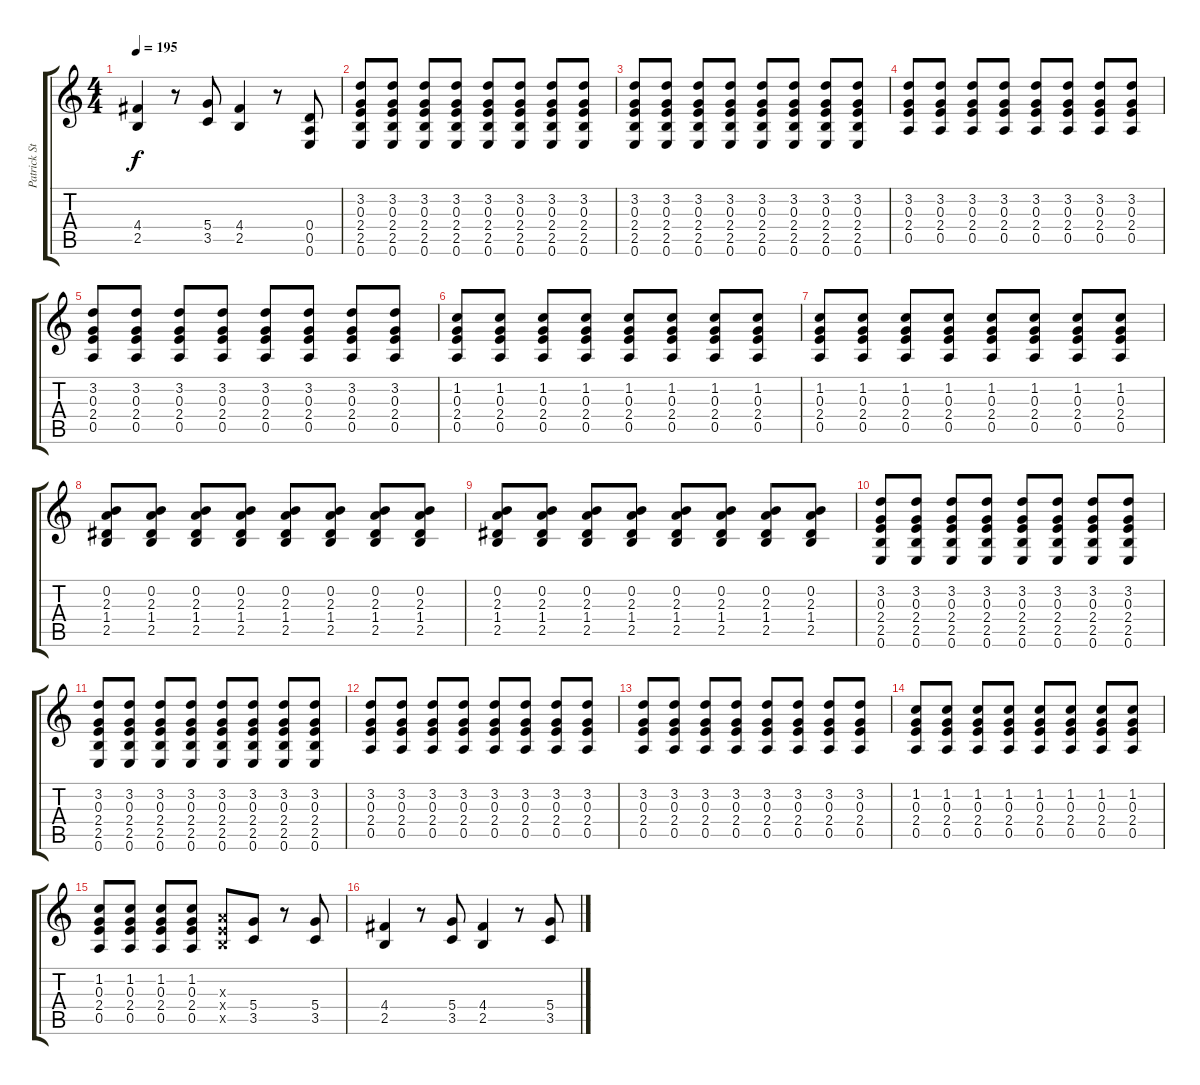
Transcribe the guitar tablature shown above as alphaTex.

\track ("Patrick Stump - Rhythm Guitar (Left)" "Patrick St") {instrument distortionguitar}
\staff {score tabs}
\tuning (E4 B3 G3 D3 A2 E2) {hide}
\ts (4 4)
\tempo 195
\clef g2
\ks c
(4.4 2.5).4{dy f} r.8 (5.4 3.5).8 (4.4 2.5).4 r.8 (0.4 0.5 0.6).8 |
(3.2 0.3 2.4 2.5 0.6).8 (3.2 0.3 2.4 2.5 0.6).8 (3.2 0.3 2.4 2.5 0.6).8 (3.2 0.3 2.4 2.5 0.6).8 (3.2 0.3 2.4 2.5 0.6).8 (3.2 0.3 2.4 2.5 0.6).8 (3.2 0.3 2.4 2.5 0.6).8 (3.2 0.3 2.4 2.5 0.6).8 |
(3.2 0.3 2.4 2.5 0.6).8 (3.2 0.3 2.4 2.5 0.6).8 (3.2 0.3 2.4 2.5 0.6).8 (3.2 0.3 2.4 2.5 0.6).8 (3.2 0.3 2.4 2.5 0.6).8 (3.2 0.3 2.4 2.5 0.6).8 (3.2 0.3 2.4 2.5 0.6).8 (3.2 0.3 2.4 2.5 0.6).8 |
(3.2 0.3 2.4 0.5).8 (3.2 0.3 2.4 0.5).8 (3.2 0.3 2.4 0.5).8 (3.2 0.3 2.4 0.5).8 (3.2 0.3 2.4 0.5).8 (3.2 0.3 2.4 0.5).8 (3.2 0.3 2.4 0.5).8 (3.2 0.3 2.4 0.5).8 |
(3.2 0.3 2.4 0.5).8 (3.2 0.3 2.4 0.5).8 (3.2 0.3 2.4 0.5).8 (3.2 0.3 2.4 0.5).8 (3.2 0.3 2.4 0.5).8 (3.2 0.3 2.4 0.5).8 (3.2 0.3 2.4 0.5).8 (3.2 0.3 2.4 0.5).8 |
(1.2 0.3 2.4 0.5).8 (1.2 0.3 2.4 0.5).8 (1.2 0.3 2.4 0.5).8 (1.2 0.3 2.4 0.5).8 (1.2 0.3 2.4 0.5).8 (1.2 0.3 2.4 0.5).8 (1.2 0.3 2.4 0.5).8 (1.2 0.3 2.4 0.5).8 |
(1.2 0.3 2.4 0.5).8 (1.2 0.3 2.4 0.5).8 (1.2 0.3 2.4 0.5).8 (1.2 0.3 2.4 0.5).8 (1.2 0.3 2.4 0.5).8 (1.2 0.3 2.4 0.5).8 (1.2 0.3 2.4 0.5).8 (1.2 0.3 2.4 0.5).8 |
(0.2 2.3 1.4 2.5).8 (0.2 2.3 1.4 2.5).8 (0.2 2.3 1.4 2.5).8 (0.2 2.3 1.4 2.5).8 (0.2 2.3 1.4 2.5).8 (0.2 2.3 1.4 2.5).8 (0.2 2.3 1.4 2.5).8 (0.2 2.3 1.4 2.5).8 |
(0.2 2.3 1.4 2.5).8 (0.2 2.3 1.4 2.5).8 (0.2 2.3 1.4 2.5).8 (0.2 2.3 1.4 2.5).8 (0.2 2.3 1.4 2.5).8 (0.2 2.3 1.4 2.5).8 (0.2 2.3 1.4 2.5).8 (0.2 2.3 1.4 2.5).8 |
(3.2 0.3 2.4 2.5 0.6).8 (3.2 0.3 2.4 2.5 0.6).8 (3.2 0.3 2.4 2.5 0.6).8 (3.2 0.3 2.4 2.5 0.6).8 (3.2 0.3 2.4 2.5 0.6).8 (3.2 0.3 2.4 2.5 0.6).8 (3.2 0.3 2.4 2.5 0.6).8 (3.2 0.3 2.4 2.5 0.6).8 |
(3.2 0.3 2.4 2.5 0.6).8 (3.2 0.3 2.4 2.5 0.6).8 (3.2 0.3 2.4 2.5 0.6).8 (3.2 0.3 2.4 2.5 0.6).8 (3.2 0.3 2.4 2.5 0.6).8 (3.2 0.3 2.4 2.5 0.6).8 (3.2 0.3 2.4 2.5 0.6).8 (3.2 0.3 2.4 2.5 0.6).8 |
(3.2 0.3 2.4 0.5).8 (3.2 0.3 2.4 0.5).8 (3.2 0.3 2.4 0.5).8 (3.2 0.3 2.4 0.5).8 (3.2 0.3 2.4 0.5).8 (3.2 0.3 2.4 0.5).8 (3.2 0.3 2.4 0.5).8 (3.2 0.3 2.4 0.5).8 |
(3.2 0.3 2.4 0.5).8 (3.2 0.3 2.4 0.5).8 (3.2 0.3 2.4 0.5).8 (3.2 0.3 2.4 0.5).8 (3.2 0.3 2.4 0.5).8 (3.2 0.3 2.4 0.5).8 (3.2 0.3 2.4 0.5).8 (3.2 0.3 2.4 0.5).8 |
(1.2 0.3 2.4 0.5).8 (1.2 0.3 2.4 0.5).8 (1.2 0.3 2.4 0.5).8 (1.2 0.3 2.4 0.5).8 (1.2 0.3 2.4 0.5).8 (1.2 0.3 2.4 0.5).8 (1.2 0.3 2.4 0.5).8 (1.2 0.3 2.4 0.5).8 |
(1.2 0.3 2.4 0.5).8 (1.2 0.3 2.4 0.5).8 (1.2 0.3 2.4 0.5).8 (1.2 0.3 2.4 0.5).8 (2.3{x} 2.4{x} 2.5{x}).8 (5.4 3.5).8 r.8 (5.4 3.5).8 |
(4.4 2.5).4 r.8 (5.4 3.5).8 (4.4 2.5).4 r.8 (5.4 3.5).8
